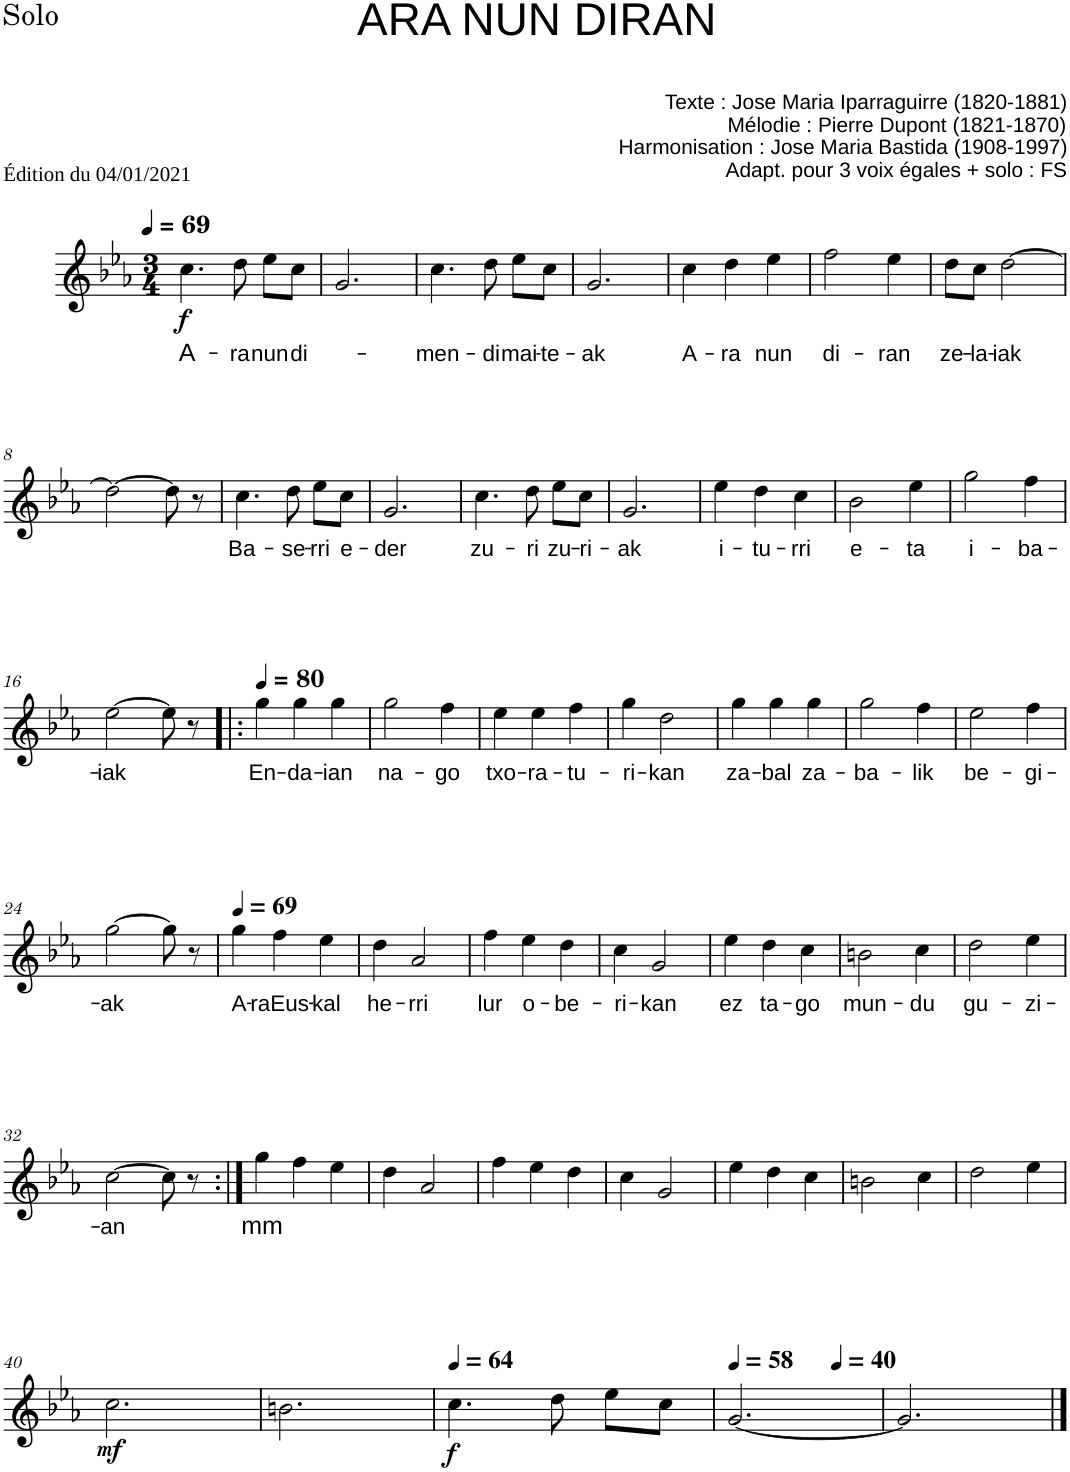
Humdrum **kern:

**kern	**text	**dynam
*part1	*part1	*part1
*staff1	*staff1	*staff1
*I"Solo	*	*
*I'Sol.	*	*
*clefG2	*	*
*k[b-e-a-]	*	*
*M3/4	*	*
*MM69	*	*
=1	=1	=1
!	!LO:LY:b	!LO:DY:b
4.cc\	A-	f
!	!LO:LY:b	!
8dd\	-ra	.
!	!LO:LY:b	!
8ee-\L	nun	.
!	!LO:LY:b	!
8cc\J	di-	.
=2	=2	=2
2.g/	.	.
=3	=3	=3
!	!LO:LY:b	!
4.cc\	men-	.
!	!LO:LY:b	!
8dd\	-di	.
!	!LO:LY:b	!
8ee-\L	mai-	.
!	!LO:LY:b	!
8cc\J	-te-	.
=4	=4	=4
!	!LO:LY:b	!
2.g/	-ak	.
=5	=5	=5
!	!LO:LY:b	!
4cc\	A-	.
!	!LO:LY:b	!
4dd\	-ra	.
!	!LO:LY:b	!
4ee-\	nun	.
=6	=6	=6
!	!LO:LY:b	!
2ff\	di-	.
!	!LO:LY:b	!
4ee-\	-ran	.
=7	=7	=7
!	!LO:LY:b	!
8dd\L	ze-	.
!	!LO:LY:b	!
8cc\J	-la-	.
!	!LO:LY:b	!
[2dd\	-iak	.
!!LO:LB:g=z
=8	=8	=8
2dd\_	.	.
8dd\]	.	.
8r	.	.
=9	=9	=9
!	!LO:LY:b	!
4.cc\	Ba-	.
!	!LO:LY:b	!
8dd\	-se-	.
!	!LO:LY:b	!
8ee-\L	-rri	.
!	!LO:LY:b	!
8cc\J	e-	.
=10	=10	=10
!	!LO:LY:b	!
2.g/	-der	.
=11	=11	=11
!	!LO:LY:b	!
4.cc\	zu-	.
!	!LO:LY:b	!
8dd\	-ri	.
!	!LO:LY:b	!
8ee-\L	zu-	.
!	!LO:LY:b	!
8cc\J	-ri-	.
=12	=12	=12
!	!LO:LY:b	!
2.g/	-ak	.
=13	=13	=13
!	!LO:LY:b	!
4ee-\	i-	.
!	!LO:LY:b	!
4dd\	-tu-	.
!	!LO:LY:b	!
4cc\	-rri	.
=14	=14	=14
!	!LO:LY:b	!
2b-\	e-	.
!	!LO:LY:b	!
4ee-\	-ta	.
=15	=15	=15
!	!LO:LY:b	!
2gg\	i-	.
!	!LO:LY:b	!
4ff\	-ba-	.
!!LO:LB:g=z
=16	=16	=16
!	!LO:LY:b	!
[2ee-\	-iak	.
8ee-\]	.	.
8r	.	.
=17!|:	=17!|:	=17!|:
*MM80	*	*
!	!LO:LY:b	!
4gg\	En-	.
!	!LO:LY:b	!
4gg\	-da-	.
!	!LO:LY:b	!
4gg\	-ian	.
=18	=18	=18
!	!LO:LY:b	!
2gg\	na-	.
!	!LO:LY:b	!
4ff\	-go	.
=19	=19	=19
!	!LO:LY:b	!
4ee-\	txo-	.
!	!LO:LY:b	!
4ee-\	-ra-	.
!	!LO:LY:b	!
4ff\	-tu-	.
=20	=20	=20
!	!LO:LY:b	!
4gg\	-ri-	.
!	!LO:LY:b	!
2dd\	-kan	.
=21	=21	=21
!	!LO:LY:b	!
4gg\	za-	.
!	!LO:LY:b	!
4gg\	-bal	.
!	!LO:LY:b	!
4gg\	za-	.
=22	=22	=22
!	!LO:LY:b	!
2gg\	-ba-	.
!	!LO:LY:b	!
4ff\	-lik	.
=23	=23	=23
!	!LO:LY:b	!
2ee-\	be-	.
!	!LO:LY:b	!
4ff\	-gi-	.
!!LO:LB:g=z
=24	=24	=24
!	!LO:LY:b	!
[2gg\	-ak	.
8gg\]	.	.
8r	.	.
=25	=25	=25
*MM69	*	*
!	!LO:LY:b	!
4gg\	A-	.
!	!LO:LY:b	!
4ff\	-raEus-	.
!	!LO:LY:b	!
4ee-\	-kal	.
=26	=26	=26
!	!LO:LY:b	!
4dd\	he-	.
!	!LO:LY:b	!
2a-/	-rri	.
=27	=27	=27
!	!LO:LY:b	!
4ff\	lur	.
!	!LO:LY:b	!
4ee-\	o-	.
!	!LO:LY:b	!
4dd\	-be-	.
=28	=28	=28
!	!LO:LY:b	!
4cc\	-ri-	.
!	!LO:LY:b	!
2g/	-kan	.
=29	=29	=29
!	!LO:LY:b	!
4ee-\	ez	.
!	!LO:LY:b	!
4dd\	ta-	.
!	!LO:LY:b	!
4cc\	-go	.
=30	=30	=30
!	!LO:LY:b	!
2bn\	mun-	.
!	!LO:LY:b	!
4cc\	-du	.
=31	=31	=31
!	!LO:LY:b	!
2dd\	gu-	.
!	!LO:LY:b	!
4ee-\	-zi-	.
!!LO:LB:g=z
=32	=32	=32
!	!LO:LY:b	!
[2cc\	-an	.
8cc\]	.	.
8r	.	.
=33:|!	=33:|!	=33:|!
!	!LO:LY:b	!
4gg\	mm	.
4ff\	.	.
4ee-\	.	.
=34	=34	=34
4dd\	.	.
2a-/	.	.
=35	=35	=35
4ff\	.	.
4ee-\	.	.
4dd\	.	.
=36	=36	=36
4cc\	.	.
2g/	.	.
=37	=37	=37
4ee-\	.	.
4dd\	.	.
4cc\	.	.
=38	=38	=38
2bn\	.	.
4cc\	.	.
=39	=39	=39
2dd\	.	.
4ee-\	.	.
!!LO:LB:g=z
=40	=40	=40
!	!	!LO:DY:b
2.cc\	.	mf
=41	=41	=41
2.bn\	.	.
=42	=42	=42
*MM64	*	*
!	!	!LO:DY:b
4.cc\	.	f
8dd\	.	.
8ee-\L	.	.
8cc\J	.	.
=43	=43	=43
*MM58	*	*
*^	*	*
[2.g/	2ryy	.	.
*MM40	*	*	*
.	4ryy	.	.
*v	*v	*	*
=44	=44	=44
2.g/]	.	.
==	==	==
*-	*-	*-
